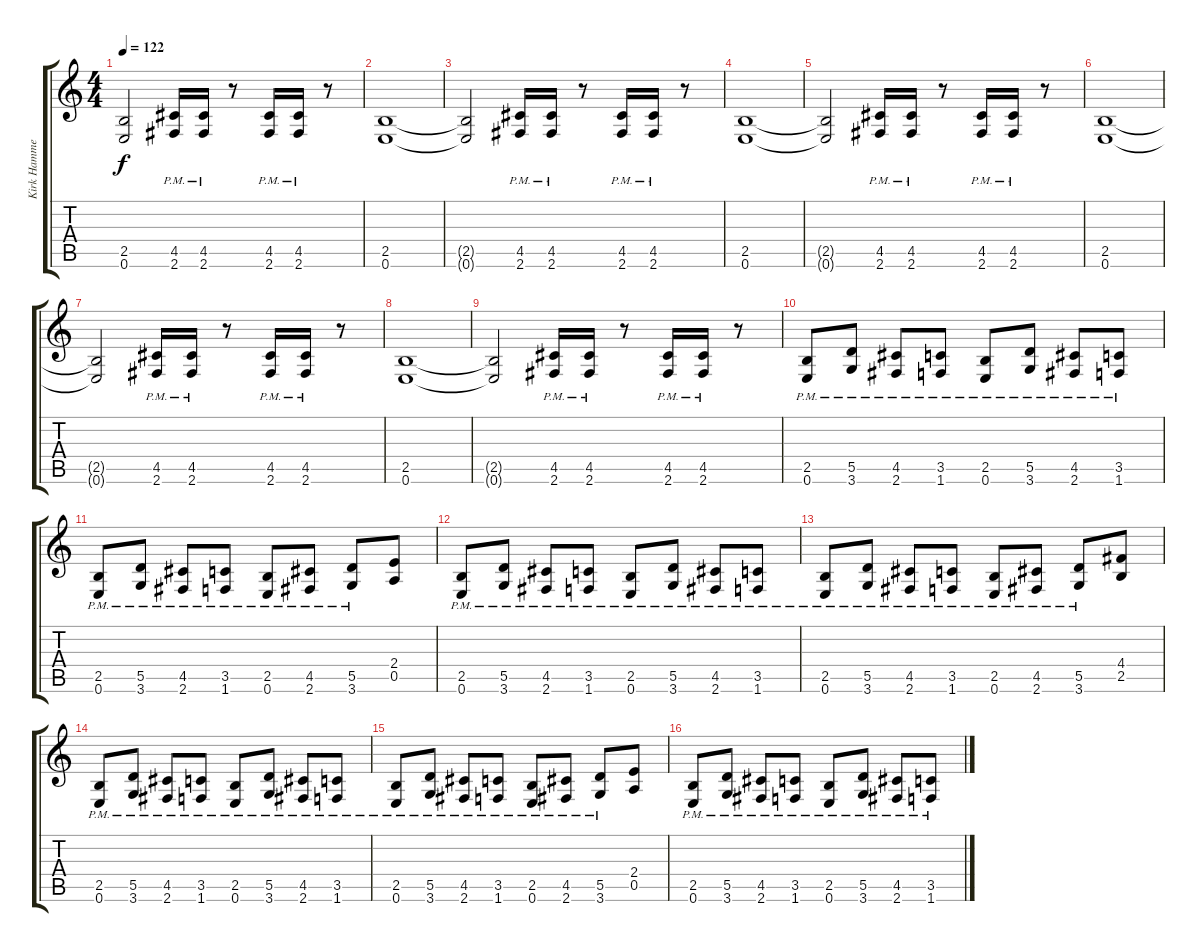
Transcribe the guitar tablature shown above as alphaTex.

\track ("Kirk Hammett" "Kirk Hamme") {instrument distortionguitar}
\staff {score tabs}
\tuning (E4 B3 G3 D3 A2 E2) {hide}
\ts (4 4)
\tempo 122
\clef g2
\ks c
(2.5{t} 0.6{t}).2{dy f} (4.5{pm} 2.6{pm}).16 (4.5{pm} 2.6{pm}).16 r.8 (4.5{pm} 2.6{pm}).16 (4.5{pm} 2.6{pm}).16 r.8 |
(2.5 0.6).1 |
(2.5{t} 0.6{t}).2 (4.5{pm} 2.6{pm}).16 (4.5{pm} 2.6{pm}).16 r.8 (4.5{pm} 2.6{pm}).16 (4.5{pm} 2.6{pm}).16 r.8 |
(2.5 0.6).1 |
(2.5{t} 0.6{t}).2 (4.5{pm} 2.6{pm}).16 (4.5{pm} 2.6{pm}).16 r.8 (4.5{pm} 2.6{pm}).16 (4.5{pm} 2.6{pm}).16 r.8 |
(2.5 0.6).1 |
(2.5{t} 0.6{t}).2 (4.5{pm} 2.6{pm}).16 (4.5{pm} 2.6{pm}).16 r.8 (4.5{pm} 2.6{pm}).16 (4.5{pm} 2.6{pm}).16 r.8 |
(2.5 0.6).1 |
(2.5{t} 0.6{t}).2 (4.5{pm} 2.6{pm}).16 (4.5{pm} 2.6{pm}).16 r.8 (4.5{pm} 2.6{pm}).16 (4.5{pm} 2.6{pm}).16 r.8 |
(2.5{pm} 0.6{pm}).8 (5.5{pm} 3.6{pm}).8 (4.5{pm} 2.6{pm}).8 (3.5{pm} 1.6{pm}).8 (2.5{pm} 0.6{pm}).8 (5.5{pm} 3.6{pm}).8 (4.5{pm} 2.6{pm}).8 (3.5{pm} 1.6{pm}).8 |
(2.5{pm} 0.6{pm}).8 (5.5{pm} 3.6{pm}).8 (4.5{pm} 2.6{pm}).8 (3.5{pm} 1.6{pm}).8 (2.5{pm} 0.6{pm}).8 (4.5{pm} 2.6{pm}).8 (5.5{pm} 3.6{pm}).8 (2.4 0.5).8 |
(2.5{pm} 0.6{pm}).8 (5.5{pm} 3.6{pm}).8 (4.5{pm} 2.6{pm}).8 (3.5{pm} 1.6{pm}).8 (2.5{pm} 0.6{pm}).8 (5.5{pm} 3.6{pm}).8 (4.5{pm} 2.6{pm}).8 (3.5{pm} 1.6{pm}).8 |
(2.5{pm} 0.6{pm}).8 (5.5{pm} 3.6{pm}).8 (4.5{pm} 2.6{pm}).8 (3.5{pm} 1.6{pm}).8 (2.5{pm} 0.6{pm}).8 (4.5{pm} 2.6{pm}).8 (5.5{pm} 3.6{pm}).8 (4.4 2.5).8 |
(2.5{pm} 0.6{pm}).8 (5.5{pm} 3.6{pm}).8 (4.5{pm} 2.6{pm}).8 (3.5{pm} 1.6{pm}).8 (2.5{pm} 0.6{pm}).8 (5.5{pm} 3.6{pm}).8 (4.5{pm} 2.6{pm}).8 (3.5{pm} 1.6{pm}).8 |
(2.5{pm} 0.6{pm}).8 (5.5{pm} 3.6{pm}).8 (4.5{pm} 2.6{pm}).8 (3.5{pm} 1.6{pm}).8 (2.5{pm} 0.6{pm}).8 (4.5{pm} 2.6{pm}).8 (5.5{pm} 3.6{pm}).8 (2.4 0.5).8 |
(2.5{pm} 0.6{pm}).8 (5.5{pm} 3.6{pm}).8 (4.5{pm} 2.6{pm}).8 (3.5{pm} 1.6{pm}).8 (2.5{pm} 0.6{pm}).8 (5.5{pm} 3.6{pm}).8 (4.5{pm} 2.6{pm}).8 (3.5{pm} 1.6{pm}).8
